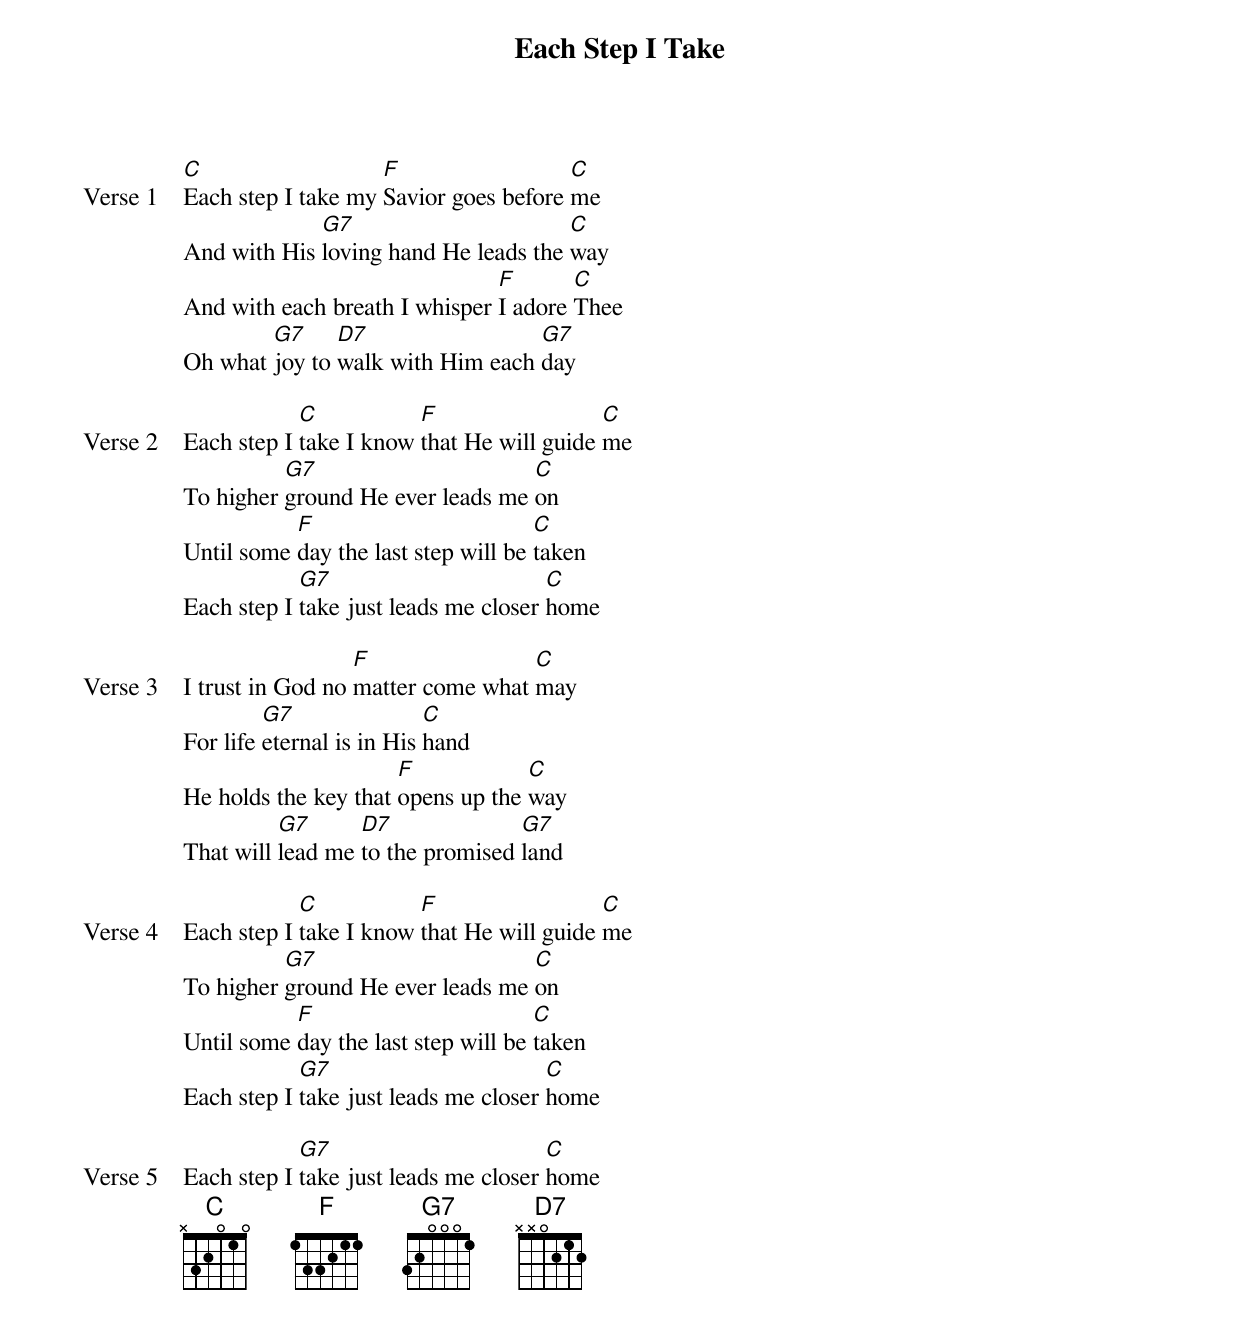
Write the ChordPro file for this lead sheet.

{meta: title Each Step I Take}
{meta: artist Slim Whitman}
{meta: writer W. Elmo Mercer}

{start_of_verse: Verse 1}
[C]Each step I take my [F]Savior goes before [C]me
And with His [G7]loving hand He leads the [C]way
And with each breath I whisper [F]I adore [C]Thee
Oh what [G7]joy to [D7]walk with Him each [G7]day
{end_of_verse}

{start_of_verse: Verse 2}
Each step I [C]take I know [F]that He will guide [C]me
To higher [G7]ground He ever leads me [C]on
Until some [F]day the last step will be [C]taken
Each step I [G7]take just leads me closer [C]home
{end_of_verse}

{start_of_verse: Verse 3}
I trust in God no [F]matter come what [C]may
For life [G7]eternal is in His [C]hand
He holds the key that [F]opens up the [C]way
That will [G7]lead me [D7]to the promised [G7]land
{end_of_verse}

{start_of_verse: Verse 4}
Each step I [C]take I know [F]that He will guide [C]me
To higher [G7]ground He ever leads me [C]on
Until some [F]day the last step will be [C]taken
Each step I [G7]take just leads me closer [C]home
{end_of_verse}

{start_of_verse: Verse 5}
Each step I [G7]take just leads me closer [C]home
{end_of_verse}
